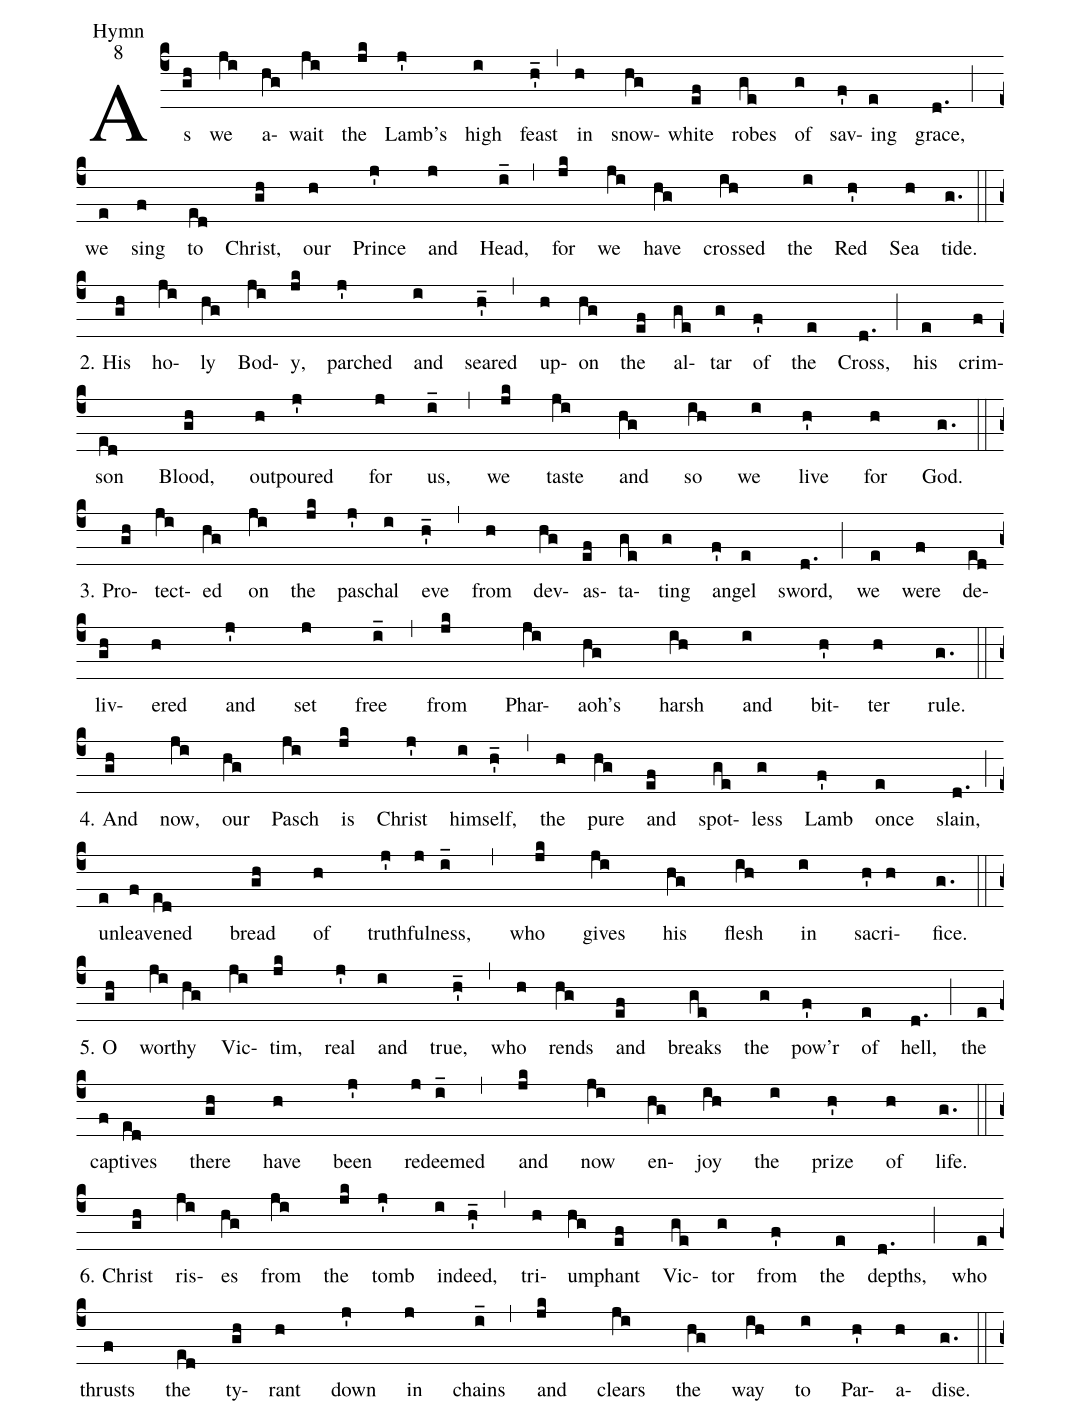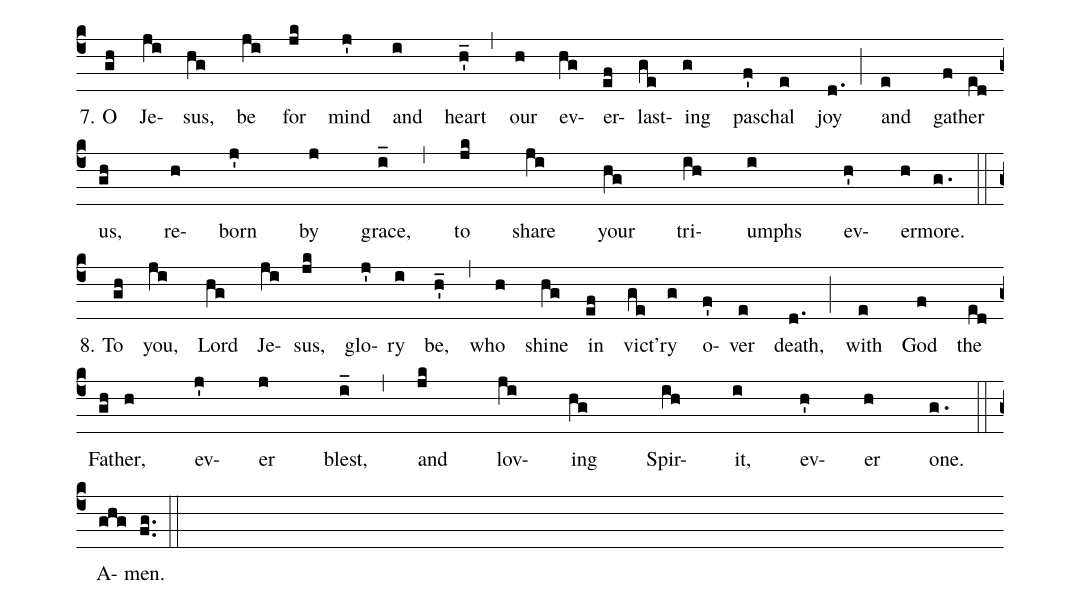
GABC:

annotation: Hymn;
annotation: 8;
%%
(c4)As(gh) we(ji) a(hg)wait(ji) the(jk) Lamb's(j') high(i) feast(h'_) (,)
in(h) snow-(hg)white(ef) robes(ge) of(g) sav(f')ing(e) grace,(d.) (;)
we(e) sing(f) to(ed) Christ,(gh) our(h) Prince(j') and(j) Head,(i_) (,)
for(jk) we(ji) have(hg) crossed(ih) the(i) Red(h') Sea(h) tide.(g.) (::z)

2. His(gh) ho(ji)ly(hg) Bod(ji)y,(jk) parched(j') and(i) seared(h'_) (,)
up(h)on(hg) the(ef) al(ge)tar(g) of(f') the(e) Cross,(d.) (;)
his(e) crim(f)son(ed) Blood,(gh) out(h)poured(j') for(j) us,(i_) (,)
we(jk) taste(ji) and(hg) so(ih) we(i) live(h') for(h) God.(g.) (::z)

3. Pro(gh)tect(ji)ed(hg) on(ji) the(jk) pas(j')chal(i) eve(h'_) (,)
from(h) dev(hg)as(ef)ta(ge)ting(g) an(f')gel(e) sword,(d.) (;)
we(e) were(f) de(ed)liv(gh)ered(h) and(j') set(j) free(i_) (,)
from(jk) Phar(ji)aoh's(hg) harsh(ih) and(i) bit(h')ter(h) rule.(g.) (::z)

4. And(gh) now,(ji) our(hg) Pasch(ji) is(jk) Christ(j') him(i)self,(h'_) (,)
the(h) pure(hg) and(ef) spot(ge)less(g) Lamb(f') once(e) slain,(d.) (;)
un(e)leav(f)ened(ed) bread(gh) of(h) truth(j')ful(j)ness,(i_) (,)
who(jk) gives(ji) his(hg) flesh(ih) in(i) sac(h')ri(h)fice.(g.) (::z)

5. O(gh) wor(ji)thy(hg) Vic(ji)tim,(jk) real(j') and(i) true,(h'_) (,)
who(h) rends(hg) and(ef) breaks(ge) the(g) pow'r(f') of(e) hell,(d.) (;)
the(e) cap(f)tives(ed) there(gh) have(h) been(j') re(j)deemed(i_) (,)
and(jk) now(ji) en(hg)joy(ih) the(i) prize(h') of(h) life.(g.) (::z)

6. Christ(gh) ris(ji)es(hg) from(ji) the(jk) tomb(j') in(i)deed,(h'_) (,)
tri(h)um(hg)phant(ef) Vic(ge)tor(g) from(f') the(e) depths,(d.) (;)
who(e) thrusts(f) the(ed) ty(gh)rant(h) down(j') in(j) chains(i_) (,)
and(jk) clears(ji) the(hg) way(ih) to(i) Par(h')a(h)dise.(g.) (::z)

7. O(gh) Je(ji)sus,(hg) be(ji) for(jk) mind(j') and(i) heart(h'_) (,)
our(h) ev(hg)er(ef)last(ge)ing(g) pas(f')chal(e) joy(d.) (;)
and(e) gath(f)er(ed) us,(gh) re(h)born(j') by(j) grace,(i_) (,)
to(jk) share(ji) your(hg) tri(ih)umphs(i) ev(h')er(h)more.(g.) (::z)

8. To(gh) you,(ji) Lord(hg) Je(ji)sus,(jk) glo(j')ry(i) be,(h'_) (,)
who(h) shine(hg) in(ef) vic(ge)t'ry(g) o(f')ver(e) death,(d.) (;)
with(e) God(f) the(ed) Fa(gh)ther,(h) ev(j')er(j) blest,(i_) (,)
and(jk) lov(ji)ing(hg) Spir(ih)it,(i) ev(h')er(h) one.(g.) (::z)
A(ghg)men.(fg..) (::)
